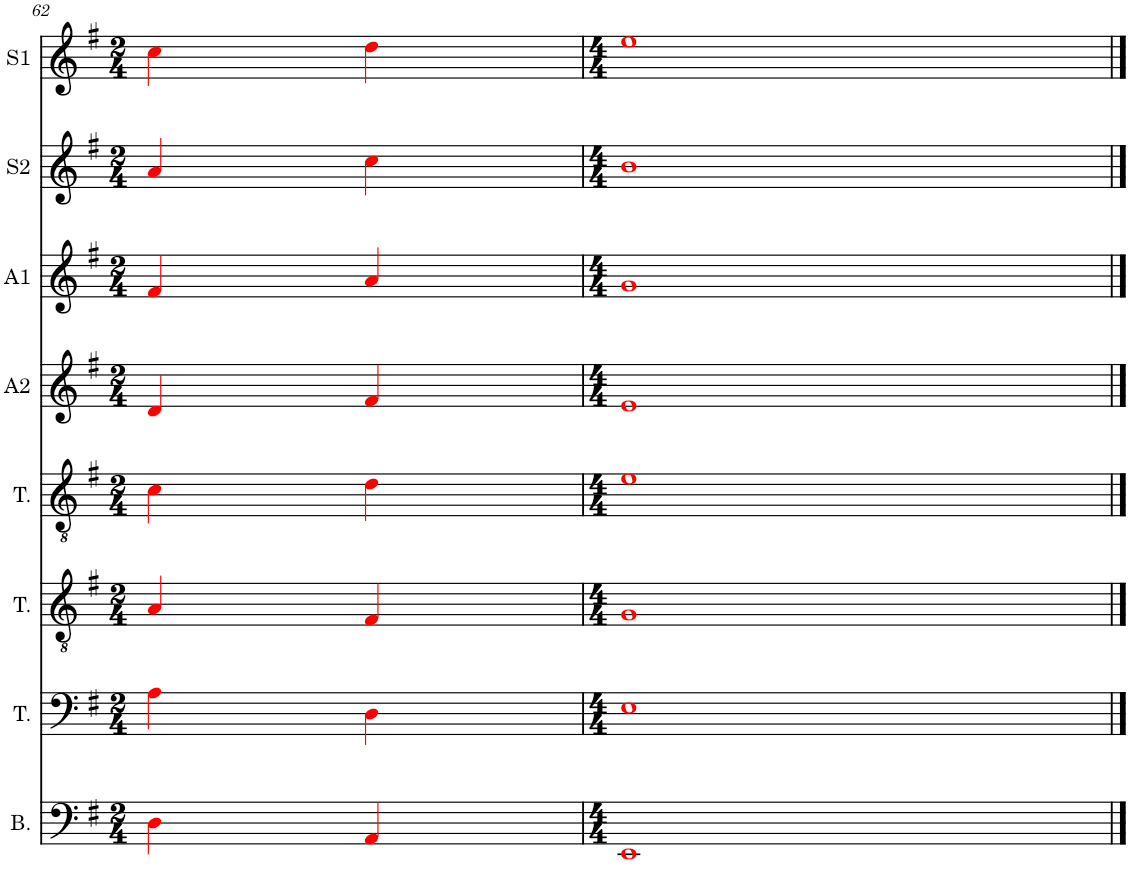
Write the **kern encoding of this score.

**kern	**kern	**kern	**kern	**kern	**kern	**kern	**kern
*part8	*part7	*part6	*part5	*part4	*part3	*part2	*part1
*staff8	*staff7	*staff6	*staff5	*staff4	*staff3	*staff2	*staff1
*I"Bass	*I"Baritone	*I"Tenor	*I"Tenor	*I"Alto 2	*I"Alto 1	*I"Sop. 2	*I"Sop. 1
*I'B.	*I'Bar.	*I'T.	*I'T.	*I'A2	*I'A1	*I'S2	*I'S1
!!LO:PB:g=z
*clefF4	*clefF4	*clefGv2	*clefGv2	*clefG2	*clefG2	*clefG2	*clefG2
*k[f#]	*k[f#]	*k[f#]	*k[f#]	*k[f#]	*k[f#]	*k[f#]	*k[f#]
*M2/4	*M2/4	*M2/4	*M2/4	*M2/4	*M2/4	*M2/4	*M2/4
=62	=62	=62	=62	=62	=62	=62	=62
4Di\	4Ai\	4Ai/	4ci\	4di/	4f#i/	4ai/	4cci\
4AAi/	4Di\	4F#i/	4di\	4f#i/	4ai/	4cci\	4ddi\
=63	=63	=63	=63	=63	=63	=63	=63
*M4/4	*M4/4	*M4/4	*M4/4	*M4/4	*M4/4	*M4/4	*M4/4
1EEi	1Ei	1Gi	1ei	1ei	1gi	1bi	1eei
==	==	==	==	==	==	==	==
*-	*-	*-	*-	*-	*-	*-	*-
